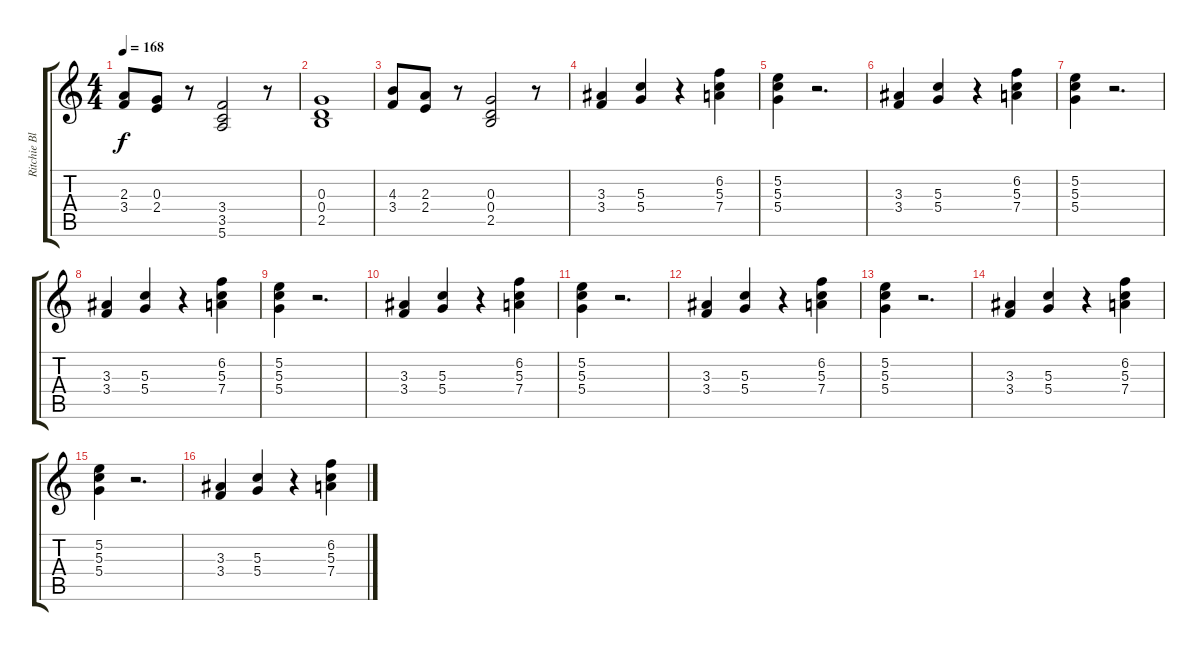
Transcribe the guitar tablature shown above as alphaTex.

\track ("Ritchie Blackmore" "Ritchie Bl") {instrument distortionguitar}
\staff {score tabs}
\tuning (E4 B3 G3 D3 A2 E2) {hide}
\ts (4 4)
\tempo 168
\clef g2
\ks c
(2.3 3.4).8{dy f} (0.3 2.4).8 r.8 (3.4 3.5 5.6).2 r.8 |
(0.3 0.4 2.5).1 |
(4.3 3.4).8 (2.3 2.4).8 r.8 (0.3 0.4 2.5).2 r.8 |
(3.3 3.4).4 (5.3 5.4).4 r.4 (6.2 5.3 7.4).4 |
(5.2 5.3 5.4).4 r.2{d} |
(3.3 3.4).4 (5.3 5.4).4 r.4 (6.2 5.3 7.4).4 |
(5.2 5.3 5.4).4 r.2{d} |
(3.3 3.4).4 (5.3 5.4).4 r.4 (6.2 5.3 7.4).4 |
(5.2 5.3 5.4).4 r.2{d} |
(3.3 3.4).4 (5.3 5.4).4 r.4 (6.2 5.3 7.4).4 |
(5.2 5.3 5.4).4 r.2{d} |
(3.3 3.4).4 (5.3 5.4).4 r.4 (6.2 5.3 7.4).4 |
(5.2 5.3 5.4).4 r.2{d} |
(3.3 3.4).4 (5.3 5.4).4 r.4 (6.2 5.3 7.4).4 |
(5.2 5.3 5.4).4 r.2{d} |
(3.3 3.4).4 (5.3 5.4).4 r.4 (6.2 5.3 7.4).4
